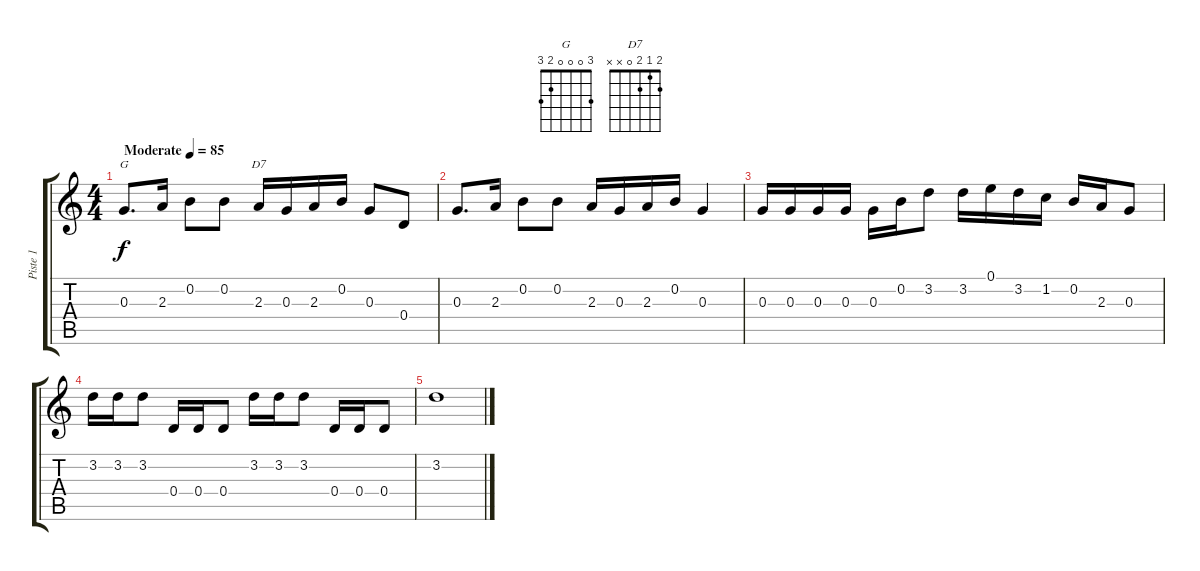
\track ("Piste 1" "Piste 1") {instrument acousticguitarsteel}
\staff {score tabs}
\tuning (E4 B3 G3 D3 A2 E2) {hide}
\chord ("G" 3 0 0 0 2 3)
\chord ("D7" 2 1 2 0 x x)
\ts (4 4)
\tempo (85 "Moderate")
\clef g2
\ks c
0.3.8{d ch "G" dy f instrument acousticguitarsteel} 2.3.16 0.2.8 0.2.8 2.3.16{ch "D7"} 0.3.16 2.3.16 0.2.16 0.3.8 0.4.8 |
0.3.8{d} 2.3.16 0.2.8 0.2.8 2.3.16 0.3.16 2.3.16 0.2.16 0.3.4 |
0.3.16 0.3.16 0.3.16 0.3.16 0.3.16 0.2.16 3.2.8 3.2.16 0.1.16 3.2.16 1.2.16 0.2.16 2.3.16 0.3.8 |
3.2.16 3.2.16 3.2.8 0.4.16 0.4.16 0.4.8 3.2.16 3.2.16 3.2.8 0.4.16 0.4.16 0.4.8 |
3.2.1
